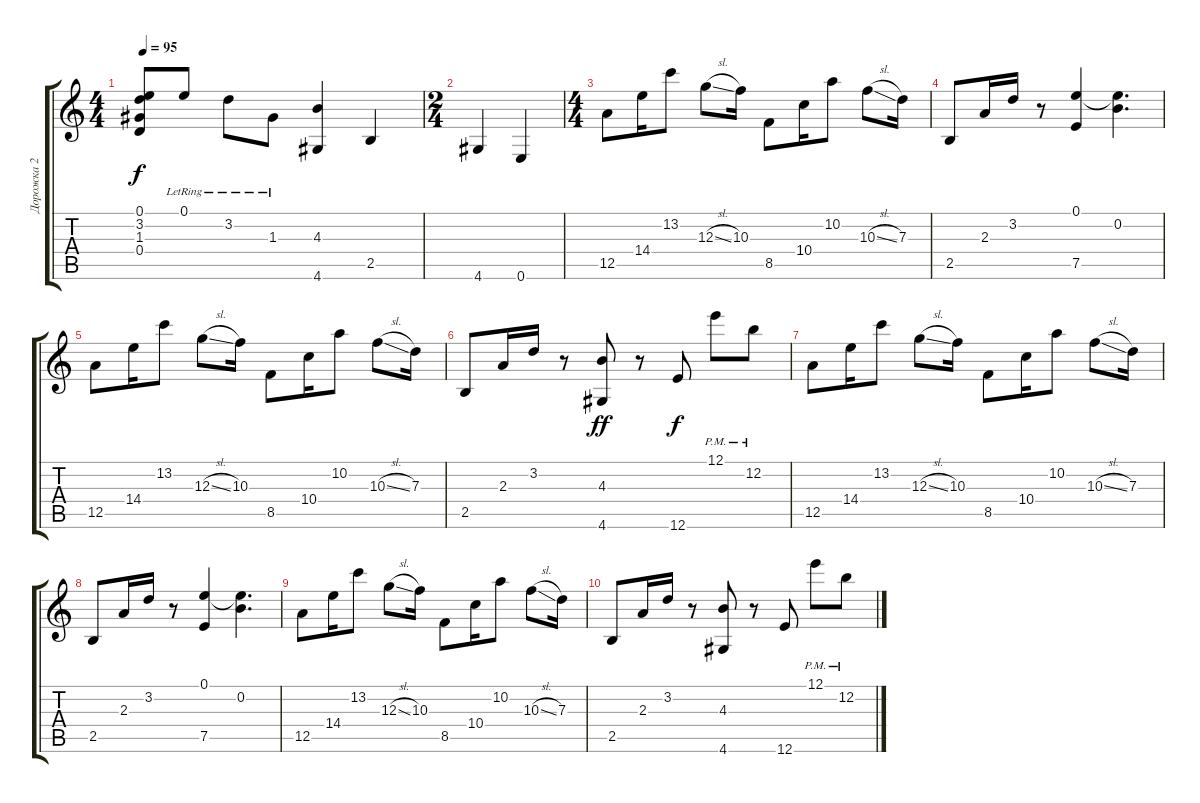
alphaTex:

\track ("Дорожка 2" "Дорожка 2") {instrument acousticguitarsteel}
\staff {score tabs}
\tuning (E4 B3 G3 D3 A2 E2) {hide}
\ts (4 4)
\tempo 95
\clef g2
\ks c
(0.1{t} 3.2{t} 1.3{t} 0.4{t}).8{dy f} 0.1{lr}.8 3.2{lr}.8 1.3{lr}.8 (4.3 4.6).4 2.5.4 |
\ts (2 4)
4.6.4 0.6.4 |
\ts (4 4)
12.5.8 14.4.16 13.2.8 12.3{sl}.8 10.3.16 8.5.8 10.4.16 10.2.8 10.3{sl}.8 7.3.16 |
2.5.8 2.3.16 3.2.16 r.8 (0.1 7.5).4 (0.1{t} 0.2).4{d} |
12.5.8 14.4.16 13.2.8 12.3{sl}.8 10.3.16 8.5.8 10.4.16 10.2.8 10.3{sl}.8 7.3.16 |
2.5.8 2.3.16 3.2.16 r.8 (4.3 4.6).8{dy ff} r.8 12.6.8{dy f} 12.1{pm}.8 12.2{pm}.8 |
12.5.8 14.4.16 13.2.8 12.3{sl}.8 10.3.16 8.5.8 10.4.16 10.2.8 10.3{sl}.8 7.3.16 |
2.5.8 2.3.16 3.2.16 r.8 (0.1 7.5).4 (0.1{t} 0.2).4{d} |
12.5.8 14.4.16 13.2.8 12.3{sl}.8 10.3.16 8.5.8 10.4.16 10.2.8 10.3{sl}.8 7.3.16 |
2.5.8 2.3.16 3.2.16 r.8 (4.3 4.6).8 r.8 12.6.8 12.1{pm}.8 12.2{pm}.8
